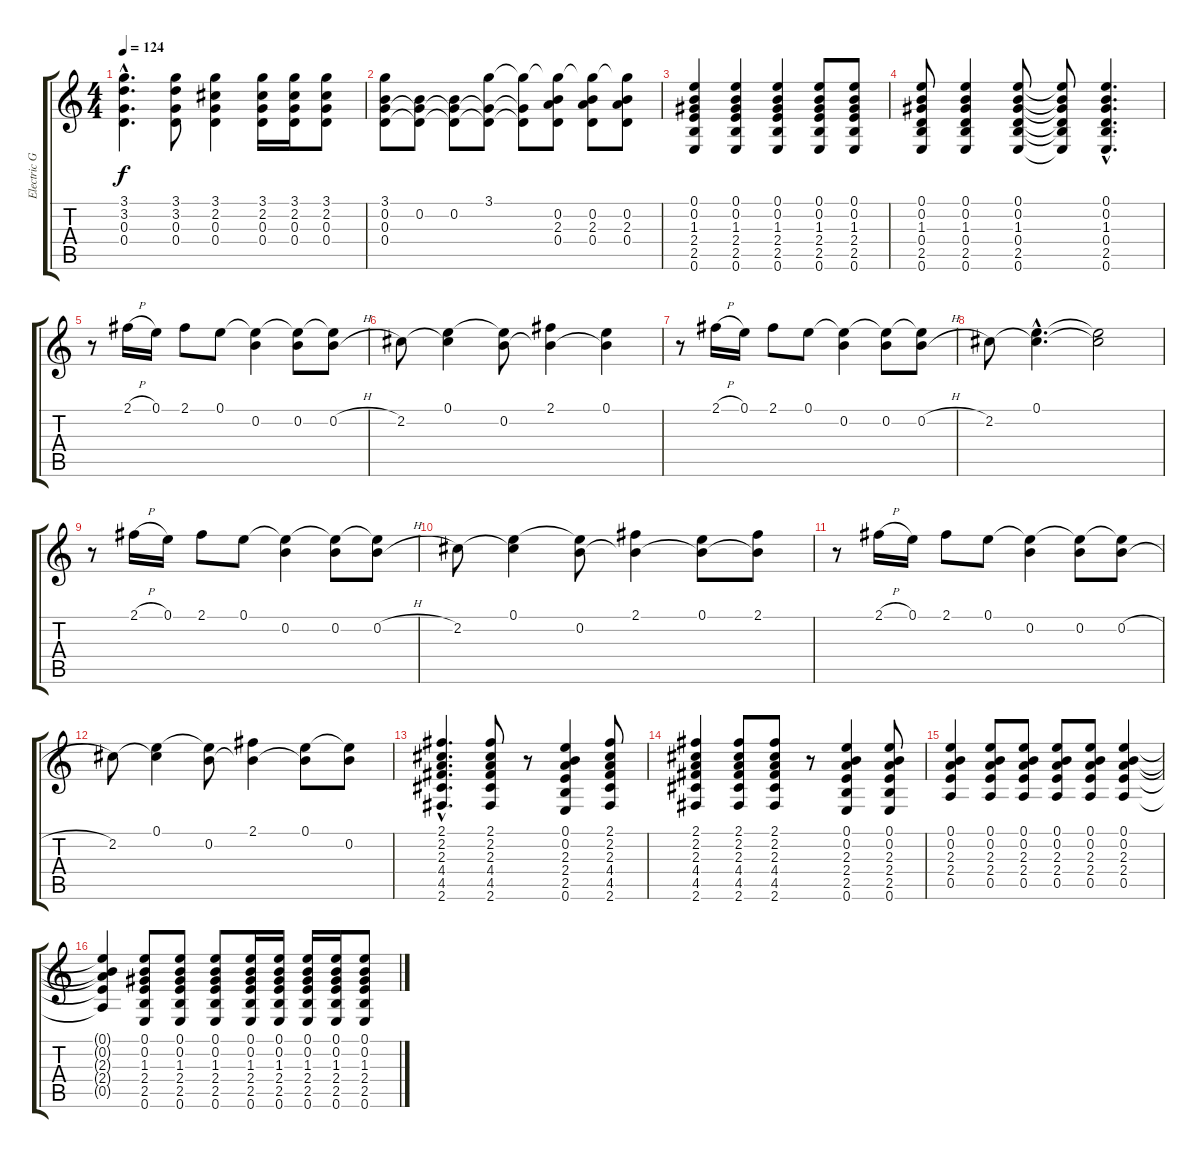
\track ("Electric Guitar (Peter Buck)" "Electric G") {instrument acousticguitarsteel}
\staff {score tabs}
\tuning (E4 B3 G3 D3 A2 E2) {hide}
\ts (4 4)
\tempo 124
\clef g2
\ks c
(3.1{hac} 3.2{hac} 0.3{hac} 0.4{hac}).4{d dy f} (3.1 3.2 0.3 0.4).8 (3.1 2.2 0.3 0.4).4 (3.1 2.2 0.3 0.4).16 (3.1 2.2 0.3 0.4).16 (3.1 2.2 0.3 0.4).8 |
(3.1 0.2 0.3 0.4).8 (0.2 0.3{t} 0.4{t}).8 (0.2 0.3{t} 0.4{t}).8 (3.1 0.3{t} 0.4{t}).8 (3.1{t} 0.3{t} 0.4{t}).8 (3.1{t} 0.2 2.3 0.4).8 (3.1{t} 0.2 2.3 0.4).8 (3.1{t} 0.2 2.3 0.4).8 |
(0.1 0.2 1.3 2.4 2.5 0.6).4 (0.1 0.2 1.3 2.4 2.5 0.6).4 (0.1 0.2 1.3 2.4 2.5 0.6).4 (0.1 0.2 1.3 2.4 2.5 0.6).8 (0.1 0.2 1.3 2.4 2.5 0.6).8 |
(0.1 0.2 1.3 0.4 2.5 0.6).8 (0.1 0.2 1.3 0.4 2.5 0.6).4 (0.1 0.2 1.3 0.4 2.5 0.6).8 (0.1{t} 0.2{t} 1.3{t} 0.4{t} 2.5{t} 0.6{t}).8 (0.1{hac} 0.2{hac} 1.3{hac} 0.4{hac} 2.5{hac} 0.6{hac}).4{d} |
r.8{volume 16} 2.1{h}.16 0.1.16 2.1.8 0.1.8 (0.1{t} 0.2).4 (0.1{t} 0.2).8 (0.1{t} 0.2{h}).8 |
2.2.8 (0.1 2.2{t}).4 (0.1{t} 0.2).8 (2.1 0.2{t}).4 (0.1 0.2{t}).4 |
r.8 2.1{h}.16 0.1.16 2.1.8 0.1.8 (0.1{t} 0.2).4 (0.1{t} 0.2).8 (0.1{t} 0.2{h}).8 |
2.2.8 (0.1{hac} 2.2{hac t}).4{d} (0.1{t} 2.2{t}).2 |
r.8 2.1{h}.16 0.1.16 2.1.8 0.1.8 (0.1{t} 0.2).4 (0.1{t} 0.2).8 (0.1{t} 0.2{h}).8 |
2.2.8 (0.1 2.2{t}).4 (0.1{t} 0.2).8 (2.1 0.2{t}).4 (0.1 0.2{t}).8 (2.1 0.2{t}).8 |
r.8 2.1{h}.16 0.1.16 2.1.8 0.1.8 (0.1{t} 0.2).4 (0.1{t} 0.2).8 (0.1{t} 0.2{h}).8 |
2.2.8 (0.1 2.2{t}).4 (0.1{t} 0.2).8 (2.1 0.2{t}).4 (0.1 0.2{t}).8 (0.1{t} 0.2).8 |
(2.1{hac} 2.2{hac} 2.3{hac} 4.4{hac} 4.5{hac} 2.6{hac}).4{d volume 10} (2.1 2.2 2.3 4.4 4.5 2.6).8 r.8 (0.1 0.2 2.3 2.4 2.5 0.6).4 (2.1 2.2 2.3 4.4 4.5 2.6).8 |
(2.1 2.2 2.3 4.4 4.5 2.6).4 (2.1 2.2 2.3 4.4 4.5 2.6).8 (2.1 2.2 2.3 4.4 4.5 2.6).8 r.8 (0.1 0.2 2.3 2.4 2.5 0.6).4 (0.1 0.2 2.3 2.4 2.5 0.6).8 |
(0.1 0.2 2.3 2.4 0.5).4 (0.1 0.2 2.3 2.4 0.5).8 (0.1 0.2 2.3 2.4 0.5).8 (0.1 0.2 2.3 2.4 0.5).8 (0.1 0.2 2.3 2.4 0.5).8 (0.1 0.2 2.3 2.4 0.5).4 |
(0.1{t} 0.2{t} 2.3{t} 2.4{t} 0.5{t}).4 (0.1 0.2 1.3 2.4 2.5 0.6).8 (0.1 0.2 1.3 2.4 2.5 0.6).8 (0.1 0.2 1.3 2.4 2.5 0.6).8 (0.1 0.2 1.3 2.4 2.5 0.6).16 (0.1 0.2 1.3 2.4 2.5 0.6).16 (0.1 0.2 1.3 2.4 2.5 0.6).16 (0.1 0.2 1.3 2.4 2.5 0.6).16 (0.1 0.2 1.3 2.4 2.5 0.6).8
